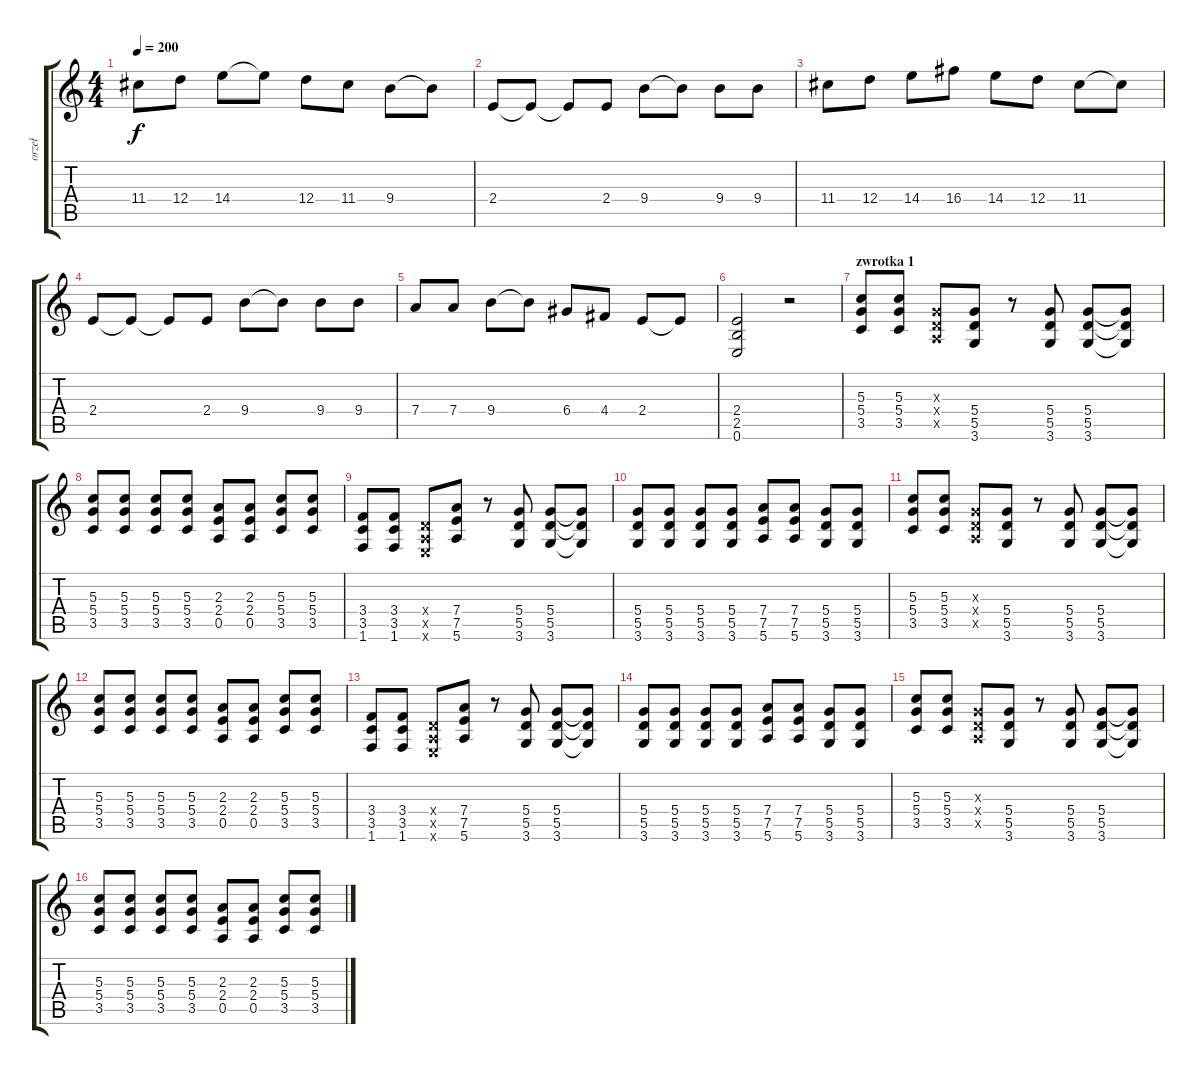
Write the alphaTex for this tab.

\track ("orzeł" "orzeł") {instrument overdrivenguitar}
\staff {score tabs}
\tuning (E4 B3 G3 D3 A2 E2) {hide}
\ts (4 4)
\tempo 200
\clef g2
\ks c
11.4.8{dy f} 12.4.8 14.4.8 14.4{t}.8 12.4.8 11.4.8 9.4.8 9.4{t}.8 |
2.4.8 2.4{t}.8 2.4{t}.8 2.4.8 9.4.8 9.4{t}.8 9.4.8 9.4.8 |
11.4.8 12.4.8 14.4.8 16.4.8 14.4.8 12.4.8 11.4.8 11.4{t}.8 |
2.4.8 2.4{t}.8 2.4{t}.8 2.4.8 9.4.8 9.4{t}.8 9.4.8 9.4.8 |
7.4.8 7.4.8 9.4.8 9.4{t}.8 6.4.8 4.4.8 2.4.8 2.4{t}.8 |
(2.4 2.5 0.6).2 r.2 |
\section ("" "zwrotka 1")
(5.3 5.4 3.5).8 (5.3 5.4 3.5).8 (0.3{x} 0.4{x} 0.5{x}).8 (5.4 5.5 3.6).8 r.8 (5.4 5.5 3.6).8 (5.4 5.5 3.6).8 (5.4{t} 5.5{t} 3.6{t}).8 |
(5.3 5.4 3.5).8 (5.3 5.4 3.5).8 (5.3 5.4 3.5).8 (5.3 5.4 3.5).8 (2.3 2.4 0.5).8 (2.3 2.4 0.5).8 (5.3 5.4 3.5).8 (5.3 5.4 3.5).8 |
(3.4 3.5 1.6).8 (3.4 3.5 1.6).8 (0.4{x} 0.5{x} 0.6{x}).8 (7.4 7.5 5.6).8 r.8 (5.4 5.5 3.6).8 (5.4 5.5 3.6).8 (5.4{t} 5.5{t} 3.6{t}).8 |
(5.4 5.5 3.6).8 (5.4 5.5 3.6).8 (5.4 5.5 3.6).8 (5.4 5.5 3.6).8 (7.4 7.5 5.6).8 (7.4 7.5 5.6).8 (5.4 5.5 3.6).8 (5.4 5.5 3.6).8 |
(5.3 5.4 3.5).8 (5.3 5.4 3.5).8 (0.3{x} 0.4{x} 0.5{x}).8 (5.4 5.5 3.6).8 r.8 (5.4 5.5 3.6).8 (5.4 5.5 3.6).8 (5.4{t} 5.5{t} 3.6{t}).8 |
(5.3 5.4 3.5).8 (5.3 5.4 3.5).8 (5.3 5.4 3.5).8 (5.3 5.4 3.5).8 (2.3 2.4 0.5).8 (2.3 2.4 0.5).8 (5.3 5.4 3.5).8 (5.3 5.4 3.5).8 |
(3.4 3.5 1.6).8 (3.4 3.5 1.6).8 (0.4{x} 0.5{x} 0.6{x}).8 (7.4 7.5 5.6).8 r.8 (5.4 5.5 3.6).8 (5.4 5.5 3.6).8 (5.4{t} 5.5{t} 3.6{t}).8 |
(5.4 5.5 3.6).8 (5.4 5.5 3.6).8 (5.4 5.5 3.6).8 (5.4 5.5 3.6).8 (7.4 7.5 5.6).8 (7.4 7.5 5.6).8 (5.4 5.5 3.6).8 (5.4 5.5 3.6).8 |
(5.3 5.4 3.5).8 (5.3 5.4 3.5).8 (0.3{x} 0.4{x} 0.5{x}).8 (5.4 5.5 3.6).8 r.8 (5.4 5.5 3.6).8 (5.4 5.5 3.6).8 (5.4{t} 5.5{t} 3.6{t}).8 |
(5.3 5.4 3.5).8 (5.3 5.4 3.5).8 (5.3 5.4 3.5).8 (5.3 5.4 3.5).8 (2.3 2.4 0.5).8 (2.3 2.4 0.5).8 (5.3 5.4 3.5).8 (5.3 5.4 3.5).8
